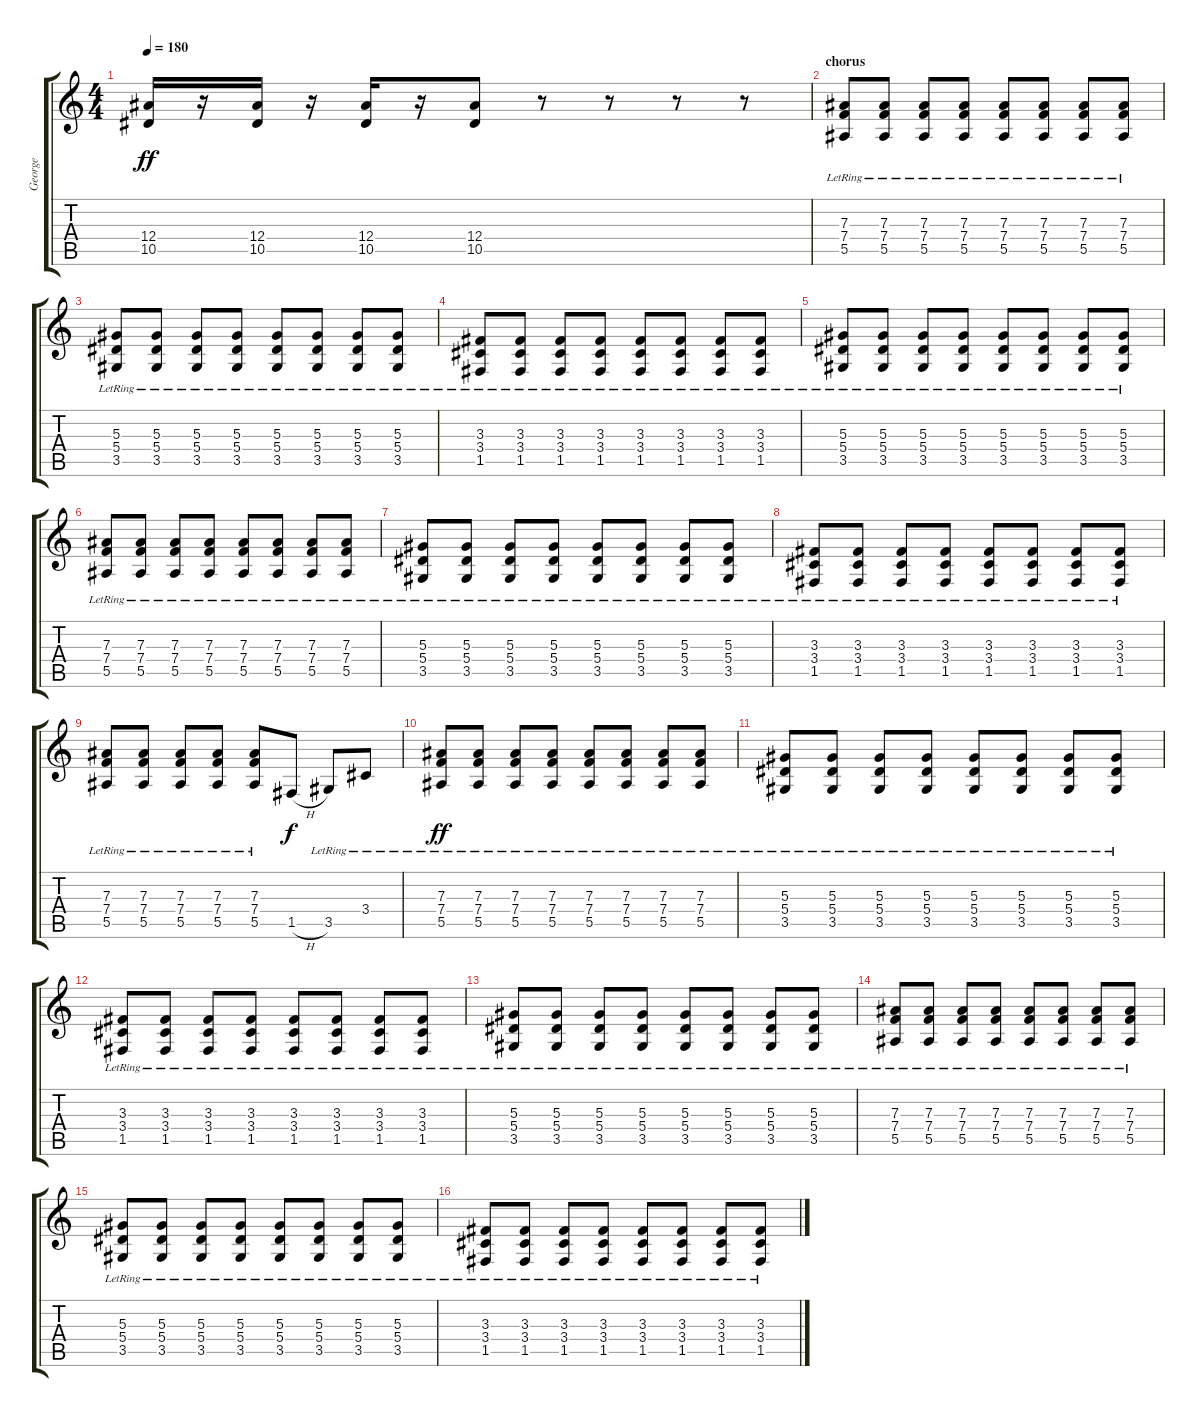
\track ("George" "George") {instrument distortionguitar}
\staff {score tabs}
\tuning (C4 G3 Eb3 Bb2 F2 C2) {hide}
\ts (4 4)
\tempo 180
\clef g2
\ks c
(12.4 10.5).16{dy ff} r.16 (12.4 10.5).16 r.16 (12.4 10.5).16 r.16 (12.4 10.5).8 r.8 r.8 r.8 r.8 |
\section ("" "chorus")
(7.3{lr} 7.4{lr} 5.5{lr}).8 (7.3{lr} 7.4{lr} 5.5{lr}).8 (7.3{lr} 7.4{lr} 5.5{lr}).8 (7.3{lr} 7.4{lr} 5.5{lr}).8 (7.3{lr} 7.4{lr} 5.5{lr}).8 (7.3{lr} 7.4{lr} 5.5{lr}).8 (7.3{lr} 7.4{lr} 5.5{lr}).8 (7.3{lr} 7.4{lr} 5.5{lr}).8 |
(5.3{lr} 5.4{lr} 3.5{lr}).8 (5.3{lr} 5.4{lr} 3.5{lr}).8 (5.3{lr} 5.4{lr} 3.5{lr}).8 (5.3{lr} 5.4{lr} 3.5{lr}).8 (5.3{lr} 5.4{lr} 3.5{lr}).8 (5.3{lr} 5.4{lr} 3.5{lr}).8 (5.3{lr} 5.4{lr} 3.5{lr}).8 (5.3{lr} 5.4{lr} 3.5{lr}).8 |
(3.3{lr} 3.4{lr} 1.5{lr}).8 (3.3{lr} 3.4{lr} 1.5{lr}).8 (3.3{lr} 3.4{lr} 1.5{lr}).8 (3.3{lr} 3.4{lr} 1.5{lr}).8 (3.3{lr} 3.4{lr} 1.5{lr}).8 (3.3{lr} 3.4{lr} 1.5{lr}).8 (3.3{lr} 3.4{lr} 1.5{lr}).8 (3.3{lr} 3.4{lr} 1.5{lr}).8 |
(5.3{lr} 5.4{lr} 3.5{lr}).8 (5.3{lr} 5.4{lr} 3.5{lr}).8 (5.3{lr} 5.4{lr} 3.5{lr}).8 (5.3{lr} 5.4{lr} 3.5{lr}).8 (5.3{lr} 5.4{lr} 3.5{lr}).8 (5.3{lr} 5.4{lr} 3.5{lr}).8 (5.3{lr} 5.4{lr} 3.5{lr}).8 (5.3{lr} 5.4{lr} 3.5{lr}).8 |
(7.3{lr} 7.4{lr} 5.5{lr}).8 (7.3{lr} 7.4{lr} 5.5{lr}).8 (7.3{lr} 7.4{lr} 5.5{lr}).8 (7.3{lr} 7.4{lr} 5.5{lr}).8 (7.3{lr} 7.4{lr} 5.5{lr}).8 (7.3{lr} 7.4{lr} 5.5{lr}).8 (7.3{lr} 7.4{lr} 5.5{lr}).8 (7.3{lr} 7.4{lr} 5.5{lr}).8 |
(5.3{lr} 5.4{lr} 3.5{lr}).8 (5.3{lr} 5.4{lr} 3.5{lr}).8 (5.3{lr} 5.4{lr} 3.5{lr}).8 (5.3{lr} 5.4{lr} 3.5{lr}).8 (5.3{lr} 5.4{lr} 3.5{lr}).8 (5.3{lr} 5.4{lr} 3.5{lr}).8 (5.3{lr} 5.4{lr} 3.5{lr}).8 (5.3{lr} 5.4{lr} 3.5{lr}).8 |
(3.3{lr} 3.4{lr} 1.5{lr}).8 (3.3{lr} 3.4{lr} 1.5{lr}).8 (3.3{lr} 3.4{lr} 1.5{lr}).8 (3.3{lr} 3.4{lr} 1.5{lr}).8 (3.3{lr} 3.4{lr} 1.5{lr}).8 (3.3{lr} 3.4{lr} 1.5{lr}).8 (3.3{lr} 3.4{lr} 1.5{lr}).8 (3.3{lr} 3.4{lr} 1.5{lr}).8 |
(7.3{lr} 7.4{lr} 5.5{lr}).8 (7.3{lr} 7.4{lr} 5.5{lr}).8 (7.3{lr} 7.4{lr} 5.5{lr}).8 (7.3{lr} 7.4{lr} 5.5{lr}).8 (7.3{lr} 7.4{lr} 5.5{lr}).8 1.5{h}.8{dy f} 3.5{lr}.8 3.4{lr}.8 |
(7.3{lr} 7.4{lr} 5.5{lr}).8{dy ff} (7.3{lr} 7.4{lr} 5.5{lr}).8 (7.3{lr} 7.4{lr} 5.5{lr}).8 (7.3{lr} 7.4{lr} 5.5{lr}).8 (7.3{lr} 7.4{lr} 5.5{lr}).8 (7.3{lr} 7.4{lr} 5.5{lr}).8 (7.3{lr} 7.4{lr} 5.5{lr}).8 (7.3{lr} 7.4{lr} 5.5{lr}).8 |
(5.3{lr} 5.4{lr} 3.5{lr}).8 (5.3{lr} 5.4{lr} 3.5{lr}).8 (5.3{lr} 5.4{lr} 3.5{lr}).8 (5.3{lr} 5.4{lr} 3.5{lr}).8 (5.3{lr} 5.4{lr} 3.5{lr}).8 (5.3{lr} 5.4{lr} 3.5{lr}).8 (5.3{lr} 5.4{lr} 3.5{lr}).8 (5.3{lr} 5.4{lr} 3.5{lr}).8 |
(3.3{lr} 3.4{lr} 1.5{lr}).8 (3.3{lr} 3.4{lr} 1.5{lr}).8 (3.3{lr} 3.4{lr} 1.5{lr}).8 (3.3{lr} 3.4{lr} 1.5{lr}).8 (3.3{lr} 3.4{lr} 1.5{lr}).8 (3.3{lr} 3.4{lr} 1.5{lr}).8 (3.3{lr} 3.4{lr} 1.5{lr}).8 (3.3{lr} 3.4{lr} 1.5{lr}).8 |
(5.3{lr} 5.4{lr} 3.5{lr}).8 (5.3{lr} 5.4{lr} 3.5{lr}).8 (5.3{lr} 5.4{lr} 3.5{lr}).8 (5.3{lr} 5.4{lr} 3.5{lr}).8 (5.3{lr} 5.4{lr} 3.5{lr}).8 (5.3{lr} 5.4{lr} 3.5{lr}).8 (5.3{lr} 5.4{lr} 3.5{lr}).8 (5.3{lr} 5.4{lr} 3.5{lr}).8 |
(7.3{lr} 7.4{lr} 5.5{lr}).8 (7.3{lr} 7.4{lr} 5.5{lr}).8 (7.3{lr} 7.4{lr} 5.5{lr}).8 (7.3{lr} 7.4{lr} 5.5{lr}).8 (7.3{lr} 7.4{lr} 5.5{lr}).8 (7.3{lr} 7.4{lr} 5.5{lr}).8 (7.3{lr} 7.4{lr} 5.5{lr}).8 (7.3{lr} 7.4{lr} 5.5{lr}).8 |
(5.3{lr} 5.4{lr} 3.5{lr}).8 (5.3{lr} 5.4{lr} 3.5{lr}).8 (5.3{lr} 5.4{lr} 3.5{lr}).8 (5.3{lr} 5.4{lr} 3.5{lr}).8 (5.3{lr} 5.4{lr} 3.5{lr}).8 (5.3{lr} 5.4{lr} 3.5{lr}).8 (5.3{lr} 5.4{lr} 3.5{lr}).8 (5.3{lr} 5.4{lr} 3.5{lr}).8 |
(3.3{lr} 3.4{lr} 1.5{lr}).8 (3.3{lr} 3.4{lr} 1.5{lr}).8 (3.3{lr} 3.4{lr} 1.5{lr}).8 (3.3{lr} 3.4{lr} 1.5{lr}).8 (3.3{lr} 3.4{lr} 1.5{lr}).8 (3.3{lr} 3.4{lr} 1.5{lr}).8 (3.3{lr} 3.4{lr} 1.5{lr}).8 (3.3{lr} 3.4{lr} 1.5{lr}).8
